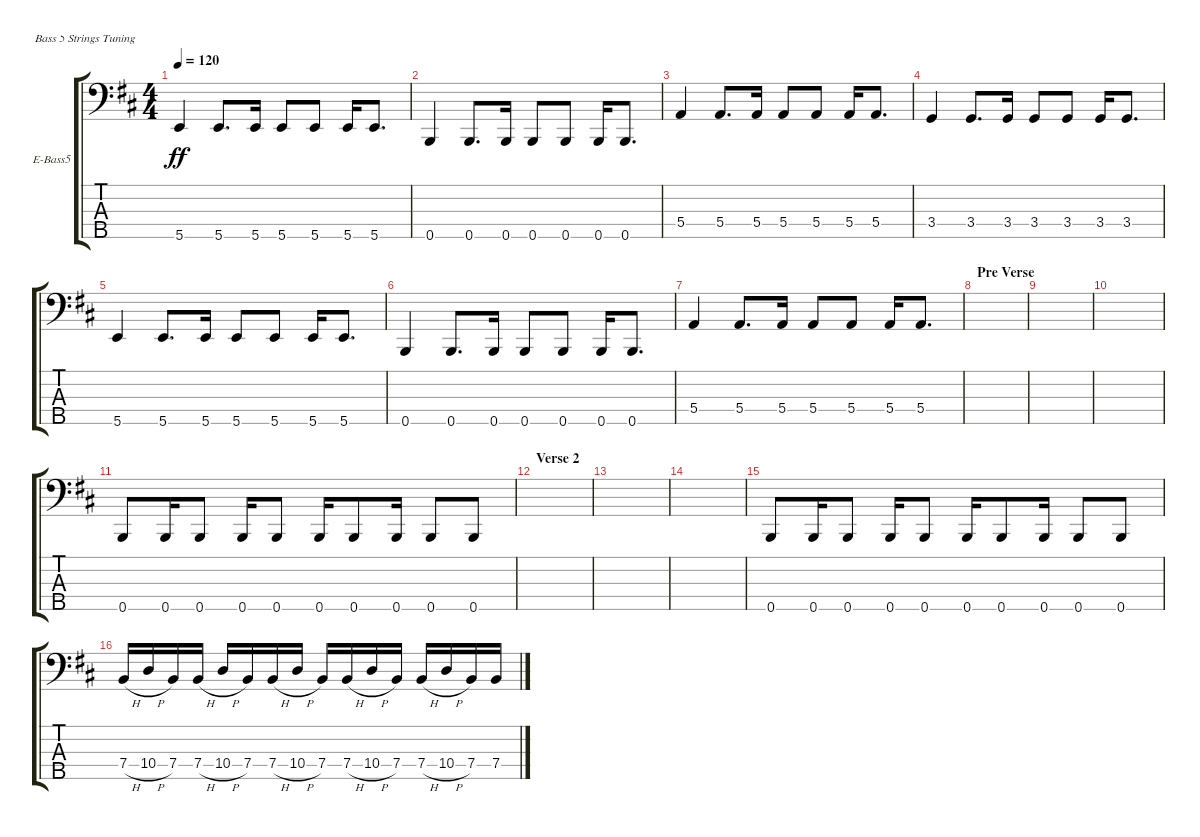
\defaultSystemsLayout 4
\bracketExtendMode groupsimilarinstruments
\firstSystemTrackNameOrientation horizontal
\otherSystemsTrackNameOrientation horizontal
\track ("Wolf" "E-Bass5") {instrument electricbassfinger}
\staff {score tabs}
\tuning (G2 D2 A1 E1 B0)
\ts (4 4)
\tempo 120
\clef f4
\ks bminor
5.5.4{dy ff} 5.5.8{d} 5.5.16 5.5.8 5.5.8 5.5.16 5.5.8{d} |
0.5.4 0.5.8{d} 0.5.16 0.5.8 0.5.8 0.5.16 0.5.8{d} |
5.4.4 5.4.8{d} 5.4.16 5.4.8 5.4.8 5.4.16 5.4.8{d} |
3.4.4 3.4.8{d} 3.4.16 3.4.8 3.4.8 3.4.16 3.4.8{d} |
5.5.4 5.5.8{d} 5.5.16 5.5.8 5.5.8 5.5.16 5.5.8{d} |
0.5.4 0.5.8{d} 0.5.16 0.5.8 0.5.8 0.5.16 0.5.8{d} |
5.4.4 5.4.8{d} 5.4.16 5.4.8 5.4.8 5.4.16 5.4.8{d} |
\section ("" "Pre Verse")
|
|
|
0.5.8 0.5.16 0.5.8 0.5.16 0.5.8 0.5.16 0.5.8 0.5.16 0.5.8 0.5.8 |
\section ("" "Verse 2")
|
|
|
0.5.8 0.5.16 0.5.8 0.5.16 0.5.8 0.5.16 0.5.8 0.5.16 0.5.8 0.5.8 |
7.4{h}.16 10.4{h}.16 7.4.16 7.4{h}.16 10.4{h}.16 7.4.16 7.4{h}.16 10.4{h}.16 7.4.16 7.4{h}.16 10.4{h}.16 7.4.16 7.4{h}.16 10.4{h}.16 7.4.16 7.4.16
